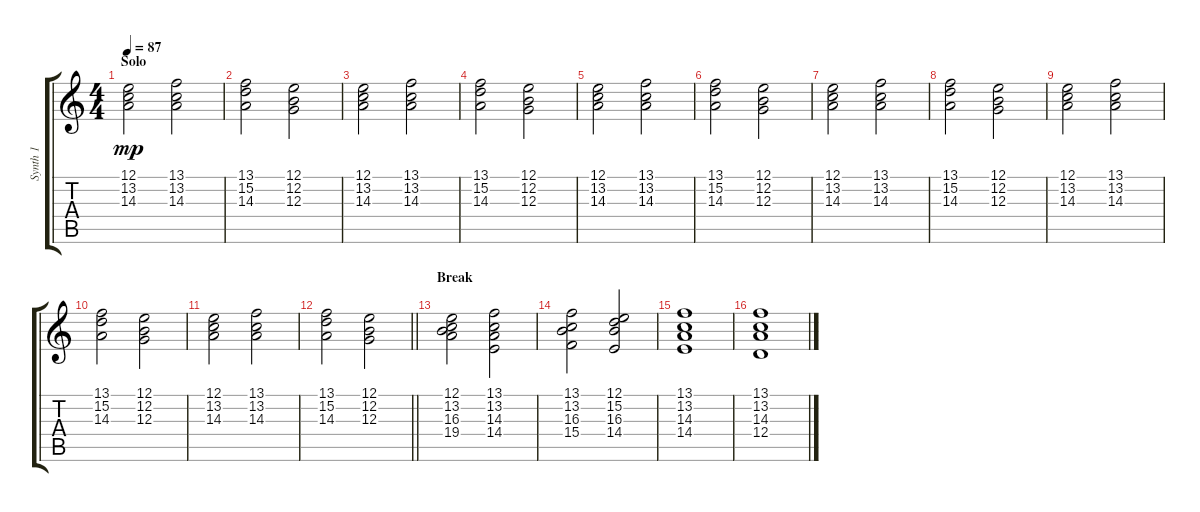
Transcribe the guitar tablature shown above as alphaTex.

\track ("Synth 1" "Synth 1") {instrument synthstrings1}
\staff {score tabs}
\tuning (E4 B3 G3 D3 A2 E2) {hide}
\ts (4 4)
\section ("" "Solo")
\tempo 87
\clef g2
\ks c
(12.1 13.2 14.3).2{dy mp} (13.1 13.2 14.3).2 |
(13.1 15.2 14.3).2 (12.1 12.2 12.3).2 |
(12.1 13.2 14.3).2 (13.1 13.2 14.3).2 |
(13.1 15.2 14.3).2 (12.1 12.2 12.3).2 |
(12.1 13.2 14.3).2 (13.1 13.2 14.3).2 |
(13.1 15.2 14.3).2 (12.1 12.2 12.3).2 |
(12.1 13.2 14.3).2 (13.1 13.2 14.3).2 |
(13.1 15.2 14.3).2 (12.1 12.2 12.3).2 |
(12.1 13.2 14.3).2 (13.1 13.2 14.3).2 |
(13.1 15.2 14.3).2 (12.1 12.2 12.3).2 |
(12.1 13.2 14.3).2 (13.1 13.2 14.3).2 |
\barLineRight lightlight
(13.1 15.2 14.3).2 (12.1 12.2 12.3).2 |
\section ("" "Break")
(12.1 13.2 16.3 19.4).2 (13.1 13.2 14.3 14.4).2 |
(13.1 13.2 16.3 15.4).2 (12.1 15.2 16.3 14.4).2 |
(13.1 13.2 14.3 14.4).1 |
(13.1 13.2 14.3 12.4).1
